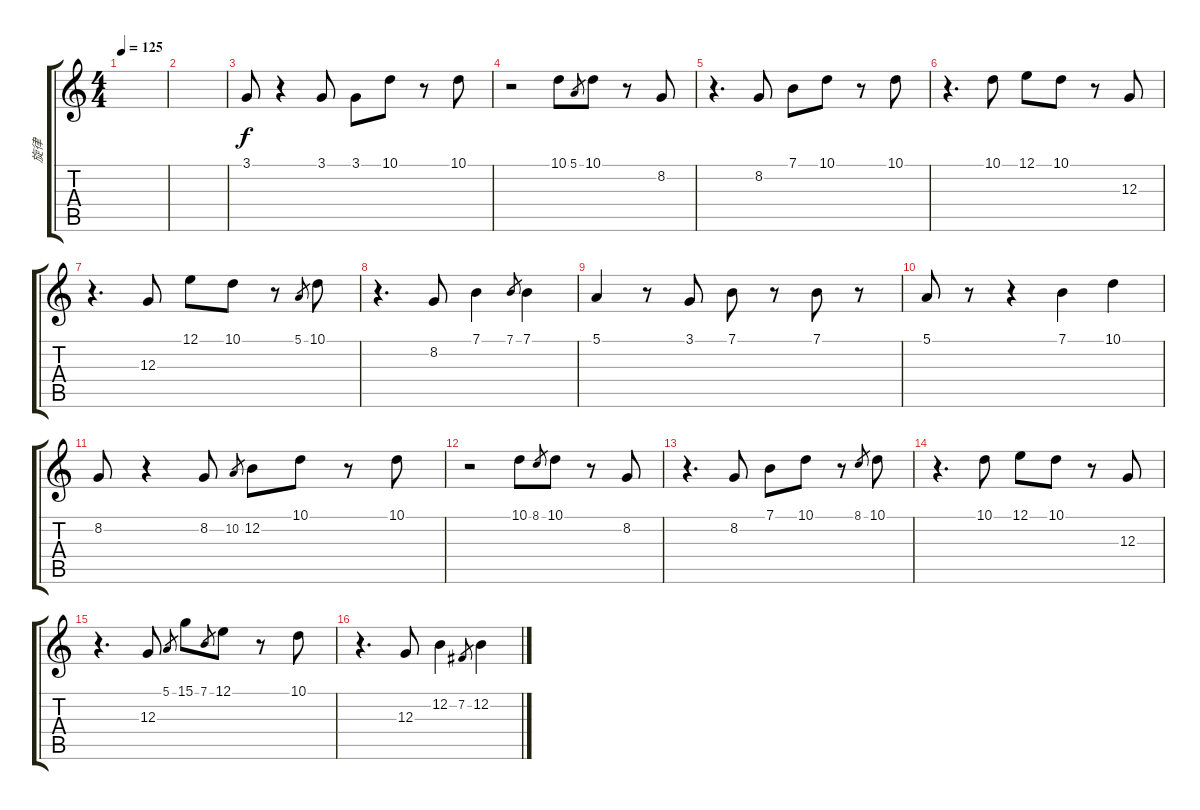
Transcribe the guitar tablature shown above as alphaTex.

\track ("旋律" "旋律") {instrument flute}
\staff {score tabs}
\tuning (E4 B3 G3 D3 A2 E2) {hide}
\ts (4 4)
\tempo 125
\clef g2
\ks c
|
|
3.1.8 r.4 3.1.8 3.1.8 10.1.8 r.8 10.1.8 |
r.2 10.1.8 5.1.8{gr} 10.1.8 r.8 8.2.8 |
r.4{d} 8.2.8 7.1.8 10.1.8 r.8 10.1.8 |
r.4{d} 10.1.8 12.1.8 10.1.8 r.8 12.3.8 |
r.4{d} 12.3.8 12.1.8 10.1.8 r.8 5.1.8{gr} 10.1.8 |
r.4{d} 8.2.8 7.1.4 7.1.8{gr} 7.1.4 |
5.1.4 r.8 3.1.8 7.1.8 r.8 7.1.8 r.8 |
5.1.8 r.8 r.4 7.1.4 10.1.4 |
8.2.8 r.4 8.2.8 10.2.8{gr} 12.2.8 10.1.8 r.8 10.1.8 |
r.2 10.1.8 8.1.8{gr} 10.1.8 r.8 8.2.8 |
r.4{d} 8.2.8 7.1.8 10.1.8 r.8 8.1.8{gr} 10.1.8 |
r.4{d} 10.1.8 12.1.8 10.1.8 r.8 12.3.8 |
r.4{d} 12.3.8 5.1.8{gr} 15.1.8 7.1.8{gr} 12.1.8 r.8 10.1.8 |
r.4{d} 12.3.8 12.2.4 7.2.8{gr} 12.2.4
